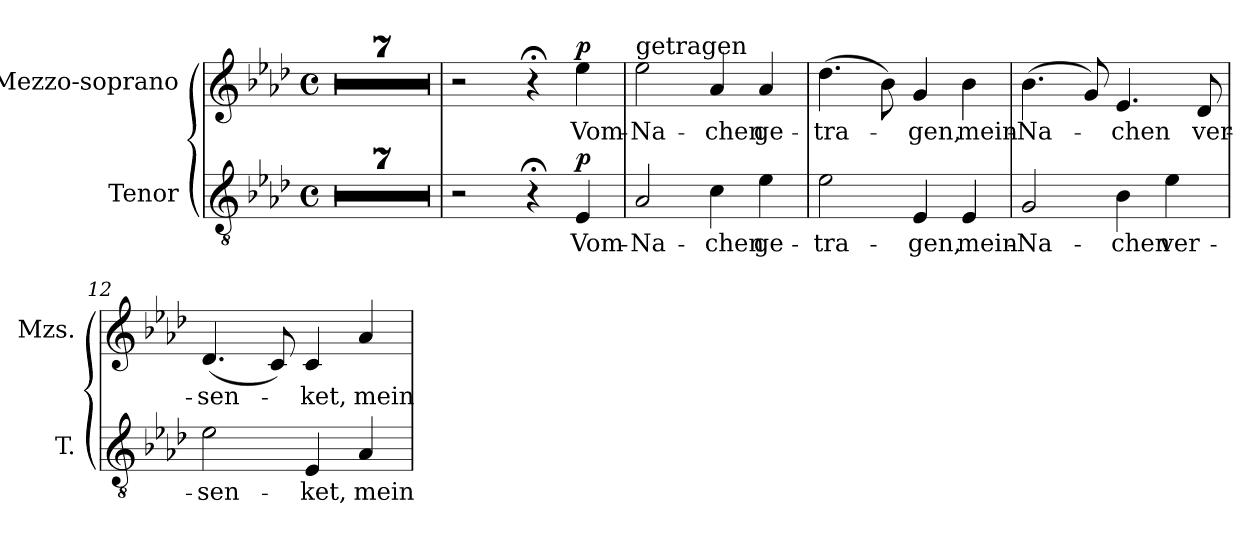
**kern	**text	**dynam	**kern	**text	**dynam
*part2	*part2	*part2	*part1	*part1	*part1
*staff2	*staff2	*staff2	*staff1	*staff1	*staff1
*I"Tenor	*	*	*I"Mezzo-soprano	*	*
*I'T.	*	*	*I'Mzs.	*	*
*clefGv2	*	*	*clefG2	*	*
*k[b-e-a-d-]	*	*	*k[b-e-a-d-]	*	*
*M4/4	*	*	*M4/4	*	*
*met(c)	*	*	*met(c)	*	*
=1	=1	=1	=1	=1	=1
1r	.	.	1r	.	.
=2	=2	=2	=2	=2	=2
1r	.	.	1r	.	.
=3	=3	=3	=3	=3	=3
1r	.	.	1r	.	.
=4	=4	=4	=4	=4	=4
1r	.	.	1r	.	.
=5	=5	=5	=5	=5	=5
1r	.	.	1r	.	.
=6	=6	=6	=6	=6	=6
1r	.	.	1r	.	.
=7	=7	=7	=7	=7	=7
1r	.	.	1r	.	.
=8	=8	=8	=8	=8	=8
2r	.	.	2r	.	.
4r;<	.	.	4r;<	.	.
!	!	!LO:DY:a	!	!	!LO:DY:a
4E-/	-Vom-	p	4ee-\	-Vom-	p
=9	=9	=9	=9	=9	=9
!	!	!	!LO:TX:a:t=getragen	!	!
2A-/	Na-	.	2ee-\	Na-	.
4c\	-chen	.	4a-/	-chen	.
4e-\	ge-	.	4a-/	ge-	.
!!LO:LB:g=z
=10	=10	=10	=10	=10	=10
2e-\	-tra-	.	(>4.dd-\	-tra-	.
.	.	.	8b-\)	.	.
4E-/	-gen,	.	4g/	-gen,	.
4E-/	-mein-	.	4b-\	-mein-	.
=11	=11	=11	=11	=11	=11
2G/	Na-	.	(>4.b-\	Na-	.
.	.	.	8g/)	.	.
4B-\	-chen	.	4.e-/	-chen	.
4e-\	ver-	.	.	.	.
.	.	.	8d-/	ver-	.
=12	=12	=12	=12	=12	=12
2e-\	-sen-	.	(<4.d-/	-sen-	.
.	.	.	8c/)	.	.
4E-/	-ket,	.	4c/	-ket,	.
4A-/	-mein-	.	4a-/	-mein-	.
=	=	=	=	=	=
*-	*-	*-	*-	*-	*-
